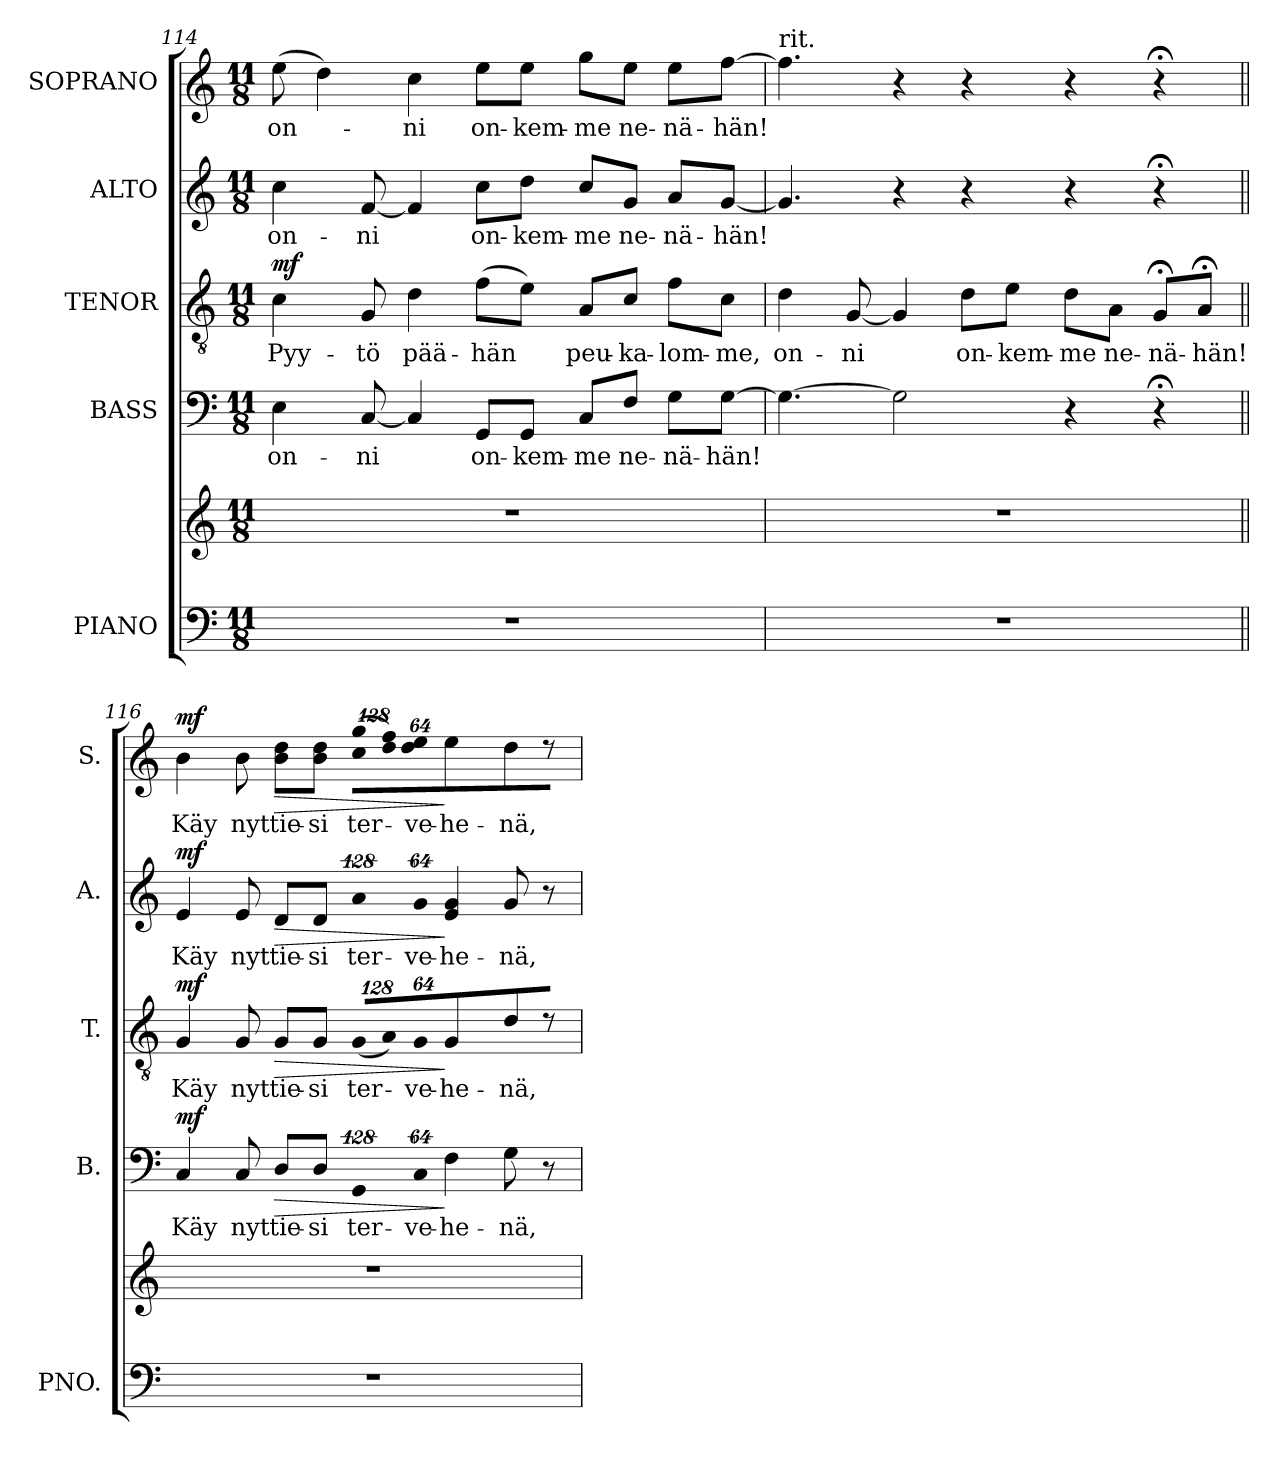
**kern	**kern	**kern	**text	**dynam	**kern	**text	**dynam	**kern	**text	**dynam	**kern	**text	**dynam
*part5	*part5	*part4	*part4	*part4	*part3	*part3	*part3	*part2	*part2	*part2	*part1	*part1	*part1
*staff6	*staff5	*staff4	*staff4	*staff4	*staff3	*staff3	*staff3	*staff2	*staff2	*staff2	*staff1	*staff1	*staff1
*I"PIANO	*	*I"BASS	*	*	*I"TENOR	*	*	*I"ALTO	*	*	*I"SOPRANO	*	*
*I'PNO.	*	*I'B.	*	*	*I'T.	*	*	*I'A.	*	*	*I'S.	*	*
*clefF4	*clefG2	*clefF4	*	*	*clefGv2	*	*	*clefG2	*	*	*clefG2	*	*
*	*	*	*	*	*ITrd7c12	*	*	*	*	*	*	*	*
*k[]	*k[]	*k[]	*	*	*k[]	*	*	*k[]	*	*	*k[]	*	*
*C:	*C:	*C:	*	*	*C:	*	*	*C:	*	*	*C:	*	*
*M11/8	*M11/8	*M11/8	*	*	*M11/8	*	*	*M11/8	*	*	*M11/8	*	*
=114	=114	=114	=114	=114	=114	=114	=114	=114	=114	=114	=114	=114	=114
!LO:N:vis=1	!LO:N:vis=1	!	!	!	!	!	!	!	!	!	!	!	!
!	!	!	!LO:LY:b:color=#000000	!	!	!	!	!	!	!	!	!	!
!	!	!	!	!	!	!LO:LY:b:color=#000000	!	!	!	!	!	!	!
!	!	!	!	!	!	!	!	!	!LO:LY:b:color=#000000	!	!	!	!
!	!	!	!	!	!	!	!	!	!	!	!	!LO:LY:b:color=#000000	!
8%11r	8%11r	4Ei\	on-	.	4Ci\	Pyy-	mf	4cci\	on-	.	(8eei\	on-	.
.	.	.	.	.	.	.	.	.	.	.	4ddi\)	.	.
!	!	!	!LO:LY:b:color=#000000	!	!	!	!	!	!	!	!	!	!
!	!	!	!	!	!	!LO:LY:b:color=#000000	!	!	!	!	!	!	!
!	!	!	!	!	!	!	!	!	!LO:LY:b:color=#000000	!	!	!	!
.	.	[8Ci/	-ni	.	8GGi/	-tö	.	[8fi/	-ni	.	.	.	.
!	!	!	!	!	!	!LO:LY:b:color=#000000	!	!	!	!	!	!	!
!	!	!	!	!	!	!	!	!	!	!	!	!LO:LY:b:color=#000000	!
.	.	4Ci/]	.	.	4Di\	pää-	.	4fi/]	.	.	4cci\	-ni	.
!	!	!	!LO:LY:b:color=#000000	!	!	!	!	!	!	!	!	!	!
!	!	!	!	!	!	!LO:LY:b:color=#000000	!	!	!	!	!	!	!
!	!	!	!	!	!	!	!	!	!LO:LY:b:color=#000000	!	!	!	!
!	!	!	!	!	!	!	!	!	!	!	!	!LO:LY:b:color=#000000	!
.	.	8GGi/L	on-	.	(8Fi\L	-hän	.	8cci\L	on-	.	8eei\L	on-	.
!	!	!	!LO:LY:b:color=#000000	!	!	!	!	!	!	!	!	!	!
!	!	!	!	!	!	!	!	!	!LO:LY:b:color=#000000	!	!	!	!
!	!	!	!	!	!	!	!	!	!	!	!	!LO:LY:b:color=#000000	!
.	.	8GGi/J	-kem-	.	8Ei\J)	.	.	8ddi\J	-kem-	.	8eei\J	-kem-	.
!	!	!	!LO:LY:b:color=#000000	!	!	!	!	!	!	!	!	!	!
!	!	!	!	!	!	!LO:LY:b:color=#000000	!	!	!	!	!	!	!
!	!	!	!	!	!	!	!	!	!LO:LY:b:color=#000000	!	!	!	!
!	!	!	!	!	!	!	!	!	!	!	!	!LO:LY:b:color=#000000	!
.	.	8Ci/L	-me	.	8AAi/L	peu-	.	8cci/L	-me	.	8ggi\L	-me	.
!	!	!	!LO:LY:b:color=#000000	!	!	!	!	!	!	!	!	!	!
!	!	!	!	!	!	!LO:LY:b:color=#000000	!	!	!	!	!	!	!
!	!	!	!	!	!	!	!	!	!LO:LY:b:color=#000000	!	!	!	!
!	!	!	!	!	!	!	!	!	!	!	!	!LO:LY:b:color=#000000	!
.	.	8Fi/J	ne-	.	8Ci/J	-ka-	.	8gi/J	ne-	.	8eei\J	ne-	.
!	!	!	!LO:LY:b:color=#000000	!	!	!	!	!	!	!	!	!	!
!	!	!	!	!	!	!LO:LY:b:color=#000000	!	!	!	!	!	!	!
!	!	!	!	!	!	!	!	!	!LO:LY:b:color=#000000	!	!	!	!
!	!	!	!	!	!	!	!	!	!	!	!	!LO:LY:b:color=#000000	!
.	.	8Gi\L	-nä-	.	8Fi\L	-lom-	.	8ai/L	-nä-	.	8eei\L	-nä-	.
!	!	!	!LO:LY:b:color=#000000	!	!	!	!	!	!	!	!	!	!
!	!	!	!	!	!	!LO:LY:b:color=#000000	!	!	!	!	!	!	!
!	!	!	!	!	!	!	!	!	!LO:LY:b:color=#000000	!	!	!	!
!	!	!	!	!	!	!	!	!	!	!	!	!LO:LY:b:color=#000000	!
.	.	[8Gi\J	-hän!	.	8Ci\J	-me,	.	[8gi/J	-hän!	.	[8ffi\J	-hän!	.
!!LO:PB:g=z
=115	=115	=115	=115	=115	=115	=115	=115	=115	=115	=115	=115	=115	=115
!LO:N:vis=1	!LO:N:vis=1	!	!	!	!	!	!	!	!	!	!	!	!
!	!	!	!	!	!	!	!	!	!	!	!LO:TX:t=rit.	!	!
!	!	!	!	!	!	!LO:LY:b:color=#000000	!	!	!	!	!	!	!
8%11r	8%11r	4.Gi\_	.	.	4Di\	on-	.	4.gi/]	.	.	4.ffi\]	.	.
!	!	!	!	!	!	!LO:LY:b:color=#000000	!	!	!	!	!	!	!
.	.	.	.	.	[8GGi/	-ni	.	.	.	.	.	.	.
.	.	2Gi\]	.	.	4GGi/]	.	.	4r	.	.	4r	.	.
!	!	!	!	!	!	!LO:LY:b:color=#000000	!	!	!	!	!	!	!
.	.	.	.	.	8Di\L	on-	.	4r	.	.	4r	.	.
!	!	!	!	!	!	!LO:LY:b:color=#000000	!	!	!	!	!	!	!
.	.	.	.	.	8Ei\J	-kem-	.	.	.	.	.	.	.
!	!	!	!	!	!	!LO:LY:b:color=#000000	!	!	!	!	!	!	!
.	.	4r	.	.	8Di\L	-me	.	4r	.	.	4r	.	.
!	!	!	!	!	!	!LO:LY:b:color=#000000	!	!	!	!	!	!	!
.	.	.	.	.	8AAi\J	ne-	.	.	.	.	.	.	.
!	!	!	!	!	!	!LO:LY:b:color=#000000	!	!	!	!	!	!	!
.	.	4r;	.	.	8GG;i/L	-nä-	.	4r;	.	.	4r;	.	.
!	!	!	!	!	!	!LO:LY:b:color=#000000	!	!	!	!	!	!	!
.	.	.	.	.	8AA;i/J	-hän!	.	.	.	.	.	.	.
=116||	=116||	=116||	=116||	=116||	=116||	=116||	=116||	=116||	=116||	=116||	=116||	=116||	=116||
!!LO:REH:place=s1:color=#000000:enc=box:fs=19.9975:t=J
!LO:N:vis=1	!LO:N:vis=1	!	!	!	!	!	!	!	!	!	!	!	!
!	!	!	!LO:LY:b:color=#000000	!	!	!	!	!	!	!	!	!	!
!	!	!	!	!	!	!LO:LY:b:color=#000000	!	!	!	!	!	!	!
!	!	!	!	!	!	!	!	!	!LO:LY:b:color=#000000	!	!	!	!
*	*	*	*	*	*	*	*	*	*	*	*MM50	*	*
!	!	!	!	!	!	!	!	!	!	!	!	!LO:LY:b:color=#000000	!
8%11r	8%11r	4Ci/	Käy	mf	4GGi/	Käy	mf	4ei/	Käy	mf	4bi\	Käy	mf
!	!	!	!LO:LY:b:color=#000000	!	!	!	!	!	!	!	!	!	!
!	!	!	!	!	!	!LO:LY:b:color=#000000	!	!	!	!	!	!	!
!	!	!	!	!	!	!	!	!	!LO:LY:b:color=#000000	!	!	!	!
!	!	!	!	!	!	!	!	!	!	!	!	!LO:LY:b:color=#000000	!
.	.	8Ci/	nyt	.	8GGi/	nyt	.	8ei/	nyt	.	8bi\	nyt	.
!	!	!	!LO:LY:b:color=#000000	!LO:HP:b	!	!	!	!	!	!	!	!	!
!	!	!	!	!	!	!LO:LY:b:color=#000000	!LO:HP:b	!	!	!	!	!	!
!	!	!	!	!	!	!	!	!	!LO:LY:b:color=#000000	!LO:HP:b	!	!	!
!	!	!	!	!	!	!	!	!	!	!	!	!LO:LY:b:color=#000000	!LO:HP:b
.	.	8Di/L	tie-	>	8GGi/L	tie-	>	8di/L	tie-	>	8bi\ 8ddiL	tie-	>
!	!	!	!LO:LY:b:color=#000000	!	!	!	!	!	!	!	!	!	!
!	!	!	!	!	!	!LO:LY:b:color=#000000	!	!	!	!	!	!	!
!	!	!	!	!	!	!	!	!	!LO:LY:b:color=#000000	!	!	!	!
!	!	!	!	!	!	!	!	!	!	!	!	!LO:LY:b:color=#000000	!
.	.	8Di/J	-si	.	8GGi/J	-si	.	8di/J	-si	.	8bi\ 8ddiJ	-si	.
!	!	!LO:N:vis=4	!	!	!	!	!	!	!	!	!	!	!
!	!	!	!LO:LY:b:color=#000000	!	!	!	!	!	!	!	!	!	!
*	*	*	*	*	*Xbrackettup	*	*	*	*	*	*	*	*
!	!	!	!	!	!LO:N:vis=8	!	!	!	!	!	!	!	!
!	!	!	!	!	!	!LO:LY:b:color=#000000	!	!LO:N:vis=4	!	!	!	!	!
!	!	!	!	!	!	!	!	!	!LO:LY:b:color=#000000	!	!	!	!
*	*	*	*	*	*	*	*	*	*	*	*Xbrackettup	*	*
!	!	!	!	!	!	!	!	!	!	!	!LO:N:vis=8	!	!
!	!	!	!	!	!	!	!	!	!	!	!	!LO:LY:b:color=#000000	!
.	.	512%85GGi/	ter-	.	(1024%85GGi/L	ter-	.	512%85ai/	ter-	.	(1024%85cci\ 1024%85ggiL	ter-	.
!	!	!	!	!	!LO:N:vis=8	!	!	!	!	!	!LO:N:vis=8	!	!
.	.	.	.	.	1024%85AAi/)	.	.	.	.	.	1024%85ddi\ 1024%85ffi)	.	.
!	!	!LO:N:vis=8	!	!	!	!	!	!	!	!	!	!	!
!	!	!	!LO:LY:b:color=#000000	!	!LO:N:vis=8	!	!	!	!	!	!	!	!
!	!	!	!	!	!	!LO:LY:b:color=#000000	!	!LO:N:vis=8	!	!	!	!	!
!	!	!	!	!	!	!	!	!	!LO:LY:b:color=#000000	!	!LO:N:vis=8	!	!
!	!	!	!	!	!	!	!	!	!	!	!	!LO:LY:b:color=#000000	!
.	.	512%43Ci/	-ve-	.	512%43GGi/J	-ve-	.	512%43gi/	-ve-	.	512%43ddi\ 512%43eeiJ	-ve-	.
!	!	!	!LO:LY:b:color=#000000	!	!	!	!	!	!	!	!	!	!
!	!	!	!	!	!	!LO:LY:b:color=#000000	!	!	!	!	!	!	!
!	!	!	!	!	!	!	!	!	!LO:LY:b:color=#000000	!	!	!	!
!	!	!	!	!	!	!	!	!	!	!	!	!LO:LY:b:color=#000000	!
.	.	4Fi\	-he-	]	4GGi/	-he-	]	4ei/ 4gi	-he-	]	4eei\	-he-	]
!	!	!	!LO:LY:b:color=#000000	!	!	!	!	!	!	!	!	!	!
!	!	!	!	!	!	!LO:LY:b:color=#000000	!	!	!	!	!	!	!
!	!	!	!	!	!	!	!	!	!LO:LY:b:color=#000000	!	!	!	!
!	!	!	!	!	!	!	!	!	!	!	!	!LO:LY:b:color=#000000	!
.	.	8Gi\	-nä,	.	8Di\	-nä,	.	8gi/	-nä,	.	8ddi\	-nä,	.
.	.	8r	.	.	8r	.	.	8r	.	.	8r	.	.
=	=	=	=	=	=	=	=	=	=	=	=	=	=
*-	*-	*-	*-	*-	*-	*-	*-	*-	*-	*-	*-	*-	*-
